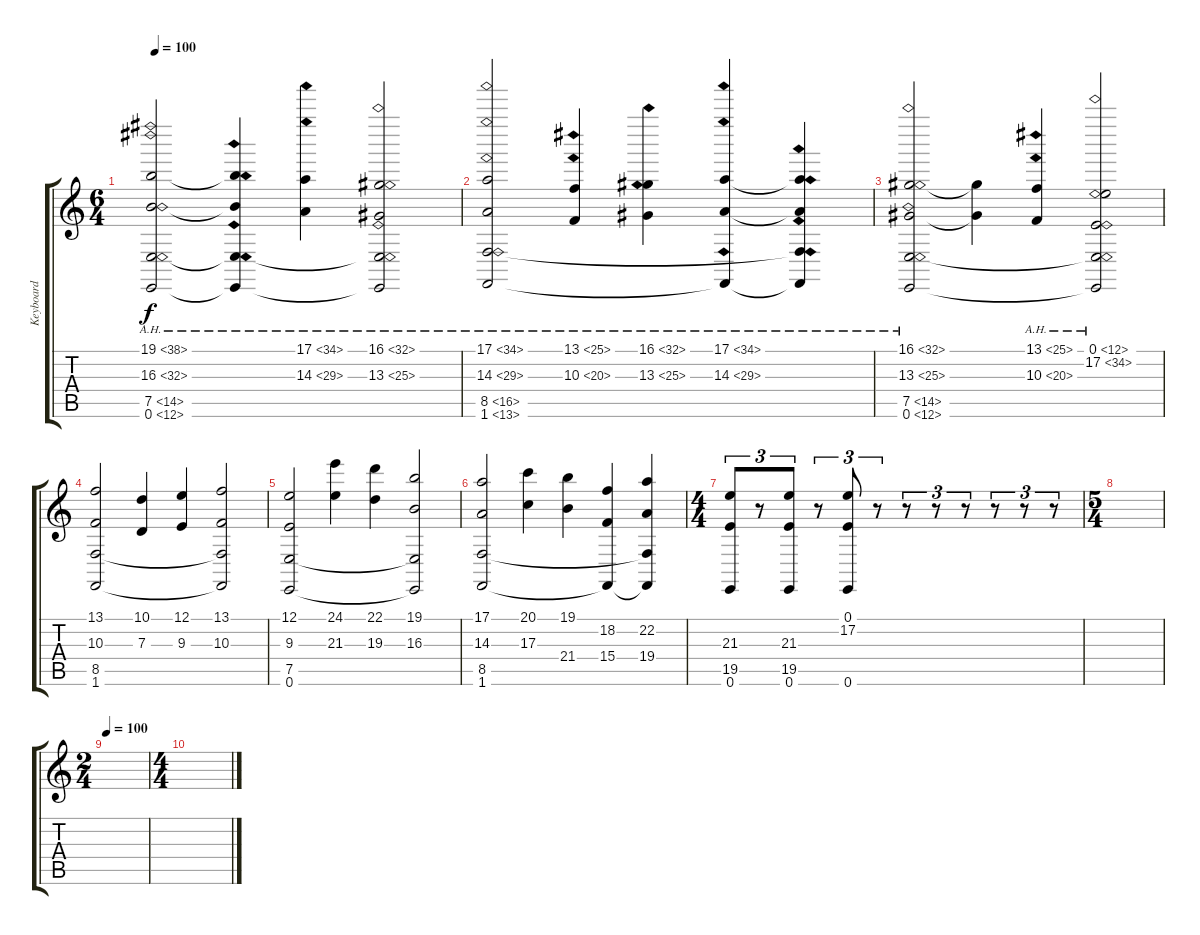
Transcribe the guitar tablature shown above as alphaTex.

\track ("Keyboard" "Keyboard") {instrument stringensemble1}
\staff {score tabs}
\tuning (E4 B3 G3 D3 A2 E2) {hide}
\ts (6 4)
\tempo 100
\clef g2
\ks c
(19.1{ah 19} 16.3{ah 16} 7.5{ah 7} 0.6{ah 12}).2{dy f} (19.1{ah 12 t} 16.3{ah 12 t} 7.5{ah 12 t} 0.6{ah 12 t}).4 (17.1{ah 17} 14.3{ah 15}).4 (16.1{ah 16} 13.3{ah 12} 7.5{ah 12 t} 0.6{ah 12 t}).2 |
(17.1{ah 17} 14.3{ah 15} 8.5{ah 8} 1.6{ah 12}).2 (13.1{ah 12} 10.3{ah 10}).4 (16.1{ah 16} 13.3{ah 12}).4 (17.1{ah 17} 14.3{ah 15} 1.6{ah 12 t}).4 (17.1{ah 12 t} 14.3{ah 12 t} 8.5{ah 12 t} 1.6{ah 12 t}).4 |
(16.1{ah 16} 13.3{ah 12} 7.5{ah 7} 0.6{ah 12}).2 (16.1{t} 13.3{t}).4 (13.1{ah 12} 10.3{ah 10}).4 (0.1{ah 12} 17.2{ah 17} 7.5{ah 12 t} 0.6{ah 12 t}).2 |
(13.1 10.3 8.5 1.6).2 (10.1 7.3).4 (12.1 9.3).4 (13.1 10.3 8.5{t} 1.6{t}).2 |
(12.1 9.3 7.5 0.6).2 (24.1 21.3).4 (22.1 19.3).4 (19.1 16.3 7.5{t} 0.6{t}).2 |
(17.1 14.3 8.5 1.6).2 (20.1 17.3).4 (19.1 21.4).4 (18.2 15.4 1.6{t}).4 (22.2 19.4 8.5{t} 1.6{t}).4 |
\ts (4 4)
(21.3 19.5 0.6).8{tu (3 2)} r.8{tu (3 2)} (21.3 19.5 0.6).8{tu (3 2)} r.8{tu (3 2)} (0.1 17.2 0.6).8{tu (3 2)} r.8{tu (3 2)} r.8{tu (3 2)} r.8{tu (3 2)} r.8{tu (3 2)} r.8{tu (3 2)} r.8{tu (3 2)} r.8{tu (3 2)} |
\ts (5 4)
|
\ts (2 4)
\tempo 100
|
\ts (4 4)
